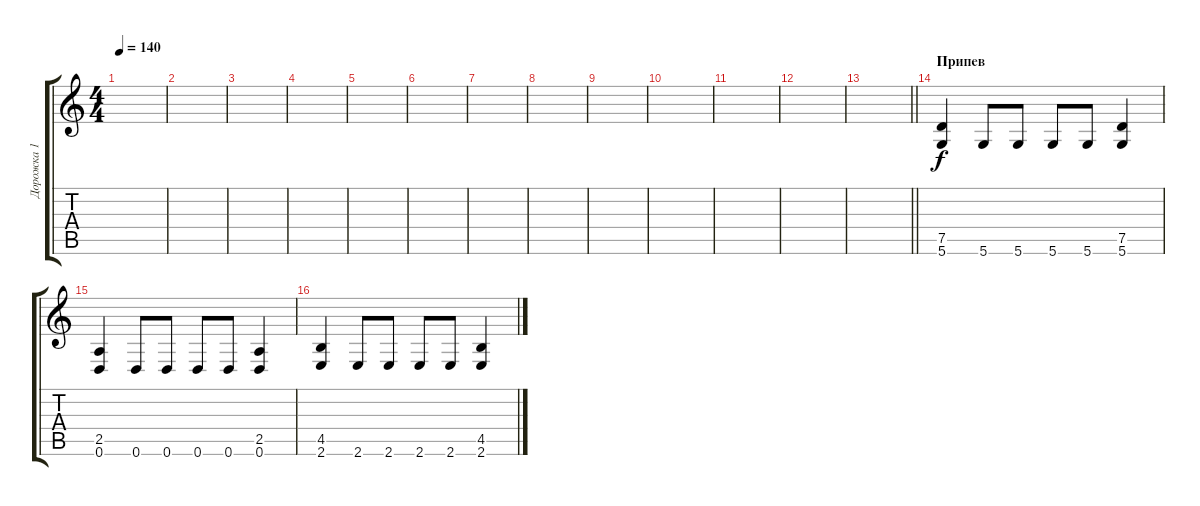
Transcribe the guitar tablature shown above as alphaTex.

\track ("Дорожка 1" "Дорожка 1") {instrument acousticguitarsteel}
\staff {score tabs}
\tuning (D4 A3 F3 C3 G2 D2) {hide}
\ts (4 4)
\tempo 140
\clef g2
\ks c
|
|
|
|
|
|
|
|
|
|
|
|
\barLineRight lightlight
|
\section ("" "Припев")
(7.5 5.6).4 5.6.8 5.6.8 5.6.8 5.6.8 (7.5 5.6).4 |
(2.5 0.6).4 0.6.8 0.6.8 0.6.8 0.6.8 (2.5 0.6).4 |
(4.5 2.6).4 2.6.8 2.6.8 2.6.8 2.6.8 (4.5 2.6).4
